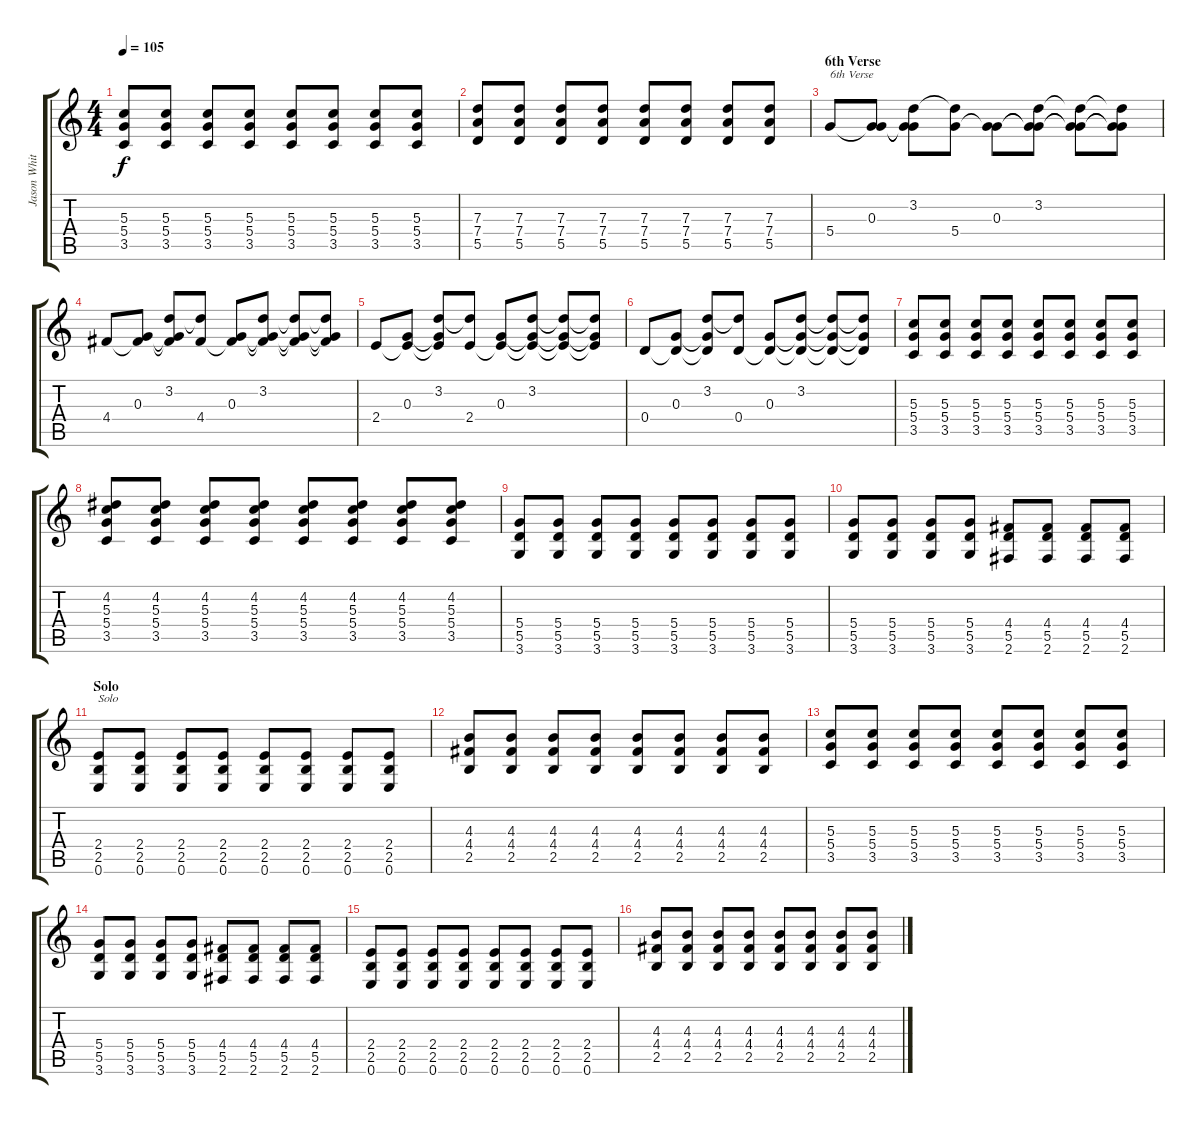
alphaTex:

\track ("Jason White (Rhythm)" "Jason Whit") {instrument distortionguitar}
\staff {score tabs}
\tuning (E4 B3 G3 D3 A2 E2) {hide}
\ts (4 4)
\tempo 105
\clef g2
\ks c
(5.3 5.4 3.5).8{dy f} (5.3 5.4 3.5).8 (5.3 5.4 3.5).8 (5.3 5.4 3.5).8 (5.3 5.4 3.5).8 (5.3 5.4 3.5).8 (5.3 5.4 3.5).8 (5.3 5.4 3.5).8 |
(7.3 7.4 5.5).8 (7.3 7.4 5.5).8 (7.3 7.4 5.5).8 (7.3 7.4 5.5).8 (7.3 7.4 5.5).8 (7.3 7.4 5.5).8 (7.3 7.4 5.5).8 (7.3 7.4 5.5).8 |
\section ("" "6th Verse")
5.4.8{txt "6th Verse"} (0.3 5.4{t}).8 (3.2 0.3{t} 5.4{t}).8 (3.2{t} 5.4).8 (0.3 5.4{t}).8 (3.2 0.3{t} 5.4{t}).8 (3.2{t} 0.3{t} 5.4{t}).8 (3.2{t} 0.3{t} 5.4{t}).8 |
4.4.8 (0.3 4.4{t}).8 (3.2 0.3{t} 4.4{t}).8 (3.2{t} 4.4).8 (0.3 4.4{t}).8 (3.2 0.3{t} 4.4{t}).8 (3.2{t} 0.3{t} 4.4{t}).8 (3.2{t} 0.3{t} 4.4{t}).8 |
2.4.8 (0.3 2.4{t}).8 (3.2 0.3{t} 2.4{t}).8 (3.2{t} 2.4).8 (0.3 2.4{t}).8 (3.2 0.3{t} 2.4{t}).8 (3.2{t} 0.3{t} 2.4{t}).8 (3.2{t} 0.3{t} 2.4{t}).8 |
0.4.8 (0.3 0.4{t}).8 (3.2 0.3{t} 0.4{t}).8 (3.2{t} 0.4).8 (0.3 0.4{t}).8 (3.2 0.3{t} 0.4{t}).8 (3.2{t} 0.3{t} 0.4{t}).8 (3.2{t} 0.3{t} 0.4{t}).8 |
(5.3 5.4 3.5).8 (5.3 5.4 3.5).8 (5.3 5.4 3.5).8 (5.3 5.4 3.5).8 (5.3 5.4 3.5).8 (5.3 5.4 3.5).8 (5.3 5.4 3.5).8 (5.3 5.4 3.5).8 |
(4.2 5.3 5.4 3.5).8 (4.2 5.3 5.4 3.5).8 (4.2 5.3 5.4 3.5).8 (4.2 5.3 5.4 3.5).8 (4.2 5.3 5.4 3.5).8 (4.2 5.3 5.4 3.5).8 (4.2 5.3 5.4 3.5).8 (4.2 5.3 5.4 3.5).8 |
(5.4 5.5 3.6).8 (5.4 5.5 3.6).8 (5.4 5.5 3.6).8 (5.4 5.5 3.6).8 (5.4 5.5 3.6).8 (5.4 5.5 3.6).8 (5.4 5.5 3.6).8 (5.4 5.5 3.6).8 |
(5.4 5.5 3.6).8 (5.4 5.5 3.6).8 (5.4 5.5 3.6).8 (5.4 5.5 3.6).8 (4.4 5.5 2.6).8 (4.4 5.5 2.6).8 (4.4 5.5 2.6).8 (4.4 5.5 2.6).8 |
\section ("" "Solo")
(2.4 2.5 0.6).8{txt "Solo"} (2.4 2.5 0.6).8 (2.4 2.5 0.6).8 (2.4 2.5 0.6).8 (2.4 2.5 0.6).8 (2.4 2.5 0.6).8 (2.4 2.5 0.6).8 (2.4 2.5 0.6).8 |
(4.3 4.4 2.5).8 (4.3 4.4 2.5).8 (4.3 4.4 2.5).8 (4.3 4.4 2.5).8 (4.3 4.4 2.5).8 (4.3 4.4 2.5).8 (4.3 4.4 2.5).8 (4.3 4.4 2.5).8 |
(5.3 5.4 3.5).8 (5.3 5.4 3.5).8 (5.3 5.4 3.5).8 (5.3 5.4 3.5).8 (5.3 5.4 3.5).8 (5.3 5.4 3.5).8 (5.3 5.4 3.5).8 (5.3 5.4 3.5).8 |
(5.4 5.5 3.6).8 (5.4 5.5 3.6).8 (5.4 5.5 3.6).8 (5.4 5.5 3.6).8 (4.4 5.5 2.6).8 (4.4 5.5 2.6).8 (4.4 5.5 2.6).8 (4.4 5.5 2.6).8 |
(2.4 2.5 0.6).8 (2.4 2.5 0.6).8 (2.4 2.5 0.6).8 (2.4 2.5 0.6).8 (2.4 2.5 0.6).8 (2.4 2.5 0.6).8 (2.4 2.5 0.6).8 (2.4 2.5 0.6).8 |
(4.3 4.4 2.5).8 (4.3 4.4 2.5).8 (4.3 4.4 2.5).8 (4.3 4.4 2.5).8 (4.3 4.4 2.5).8 (4.3 4.4 2.5).8 (4.3 4.4 2.5).8 (4.3 4.4 2.5).8
